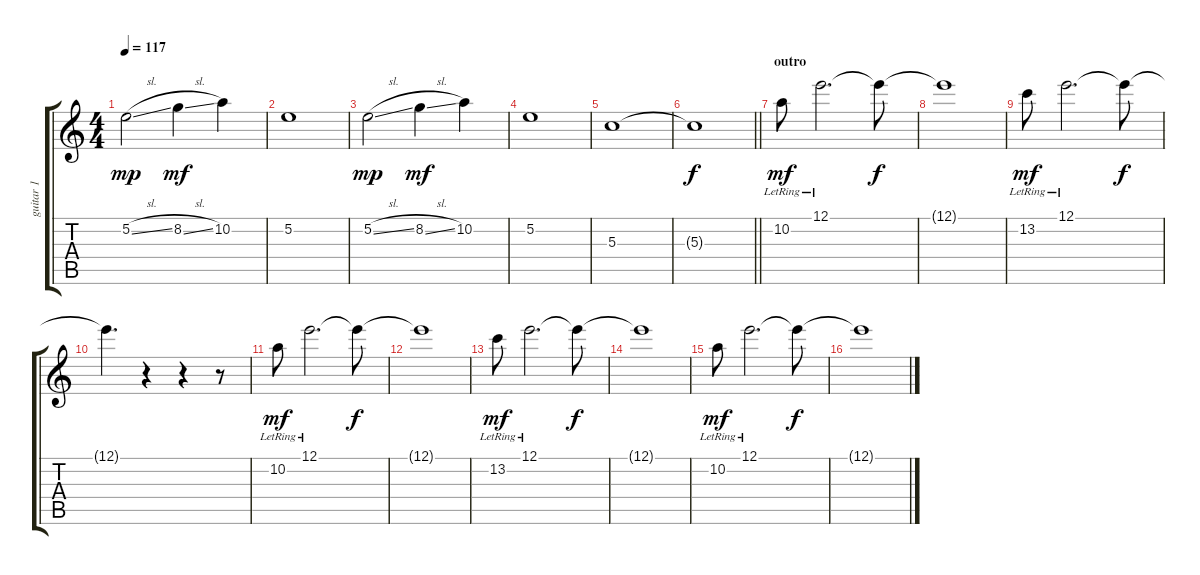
\track ("guitar 1" "guitar 1") {instrument acousticguitarsteel}
\staff {score tabs}
\tuning (E4 B3 G3 D3 A2 D2) {hide}
\ts (4 4)
\tempo 117
\clef g2
\ks c
5.2{sl}.2{dy mp} 8.2{sl}.4{dy mf} 10.2.4 |
5.2.1 |
5.2{sl}.2{dy mp} 8.2{sl}.4{dy mf} 10.2.4 |
5.2.1 |
5.3.1 |
\barLineRight lightlight
5.3{t}.1{dy f} |
\section ("" "outro")
10.2{lr}.8{dy mf instrument acousticguitarsteel} 12.1{lr}.2{d} 12.1{t}.8{dy f} |
12.1{t}.1 |
13.2{lr}.8{dy mf} 12.1{lr}.2{d} 12.1{t}.8{dy f} |
12.1{t}.4{d} r.4 r.4 r.8 |
10.2{lr}.8{dy mf} 12.1{lr}.2{d} 12.1{t}.8{dy f} |
12.1{t}.1 |
13.2{lr}.8{dy mf} 12.1{lr}.2{d} 12.1{t}.8{dy f} |
12.1{t}.1 |
10.2{lr}.8{dy mf volume 0} 12.1{lr}.2{d} 12.1{t}.8{dy f} |
12.1{t}.1
